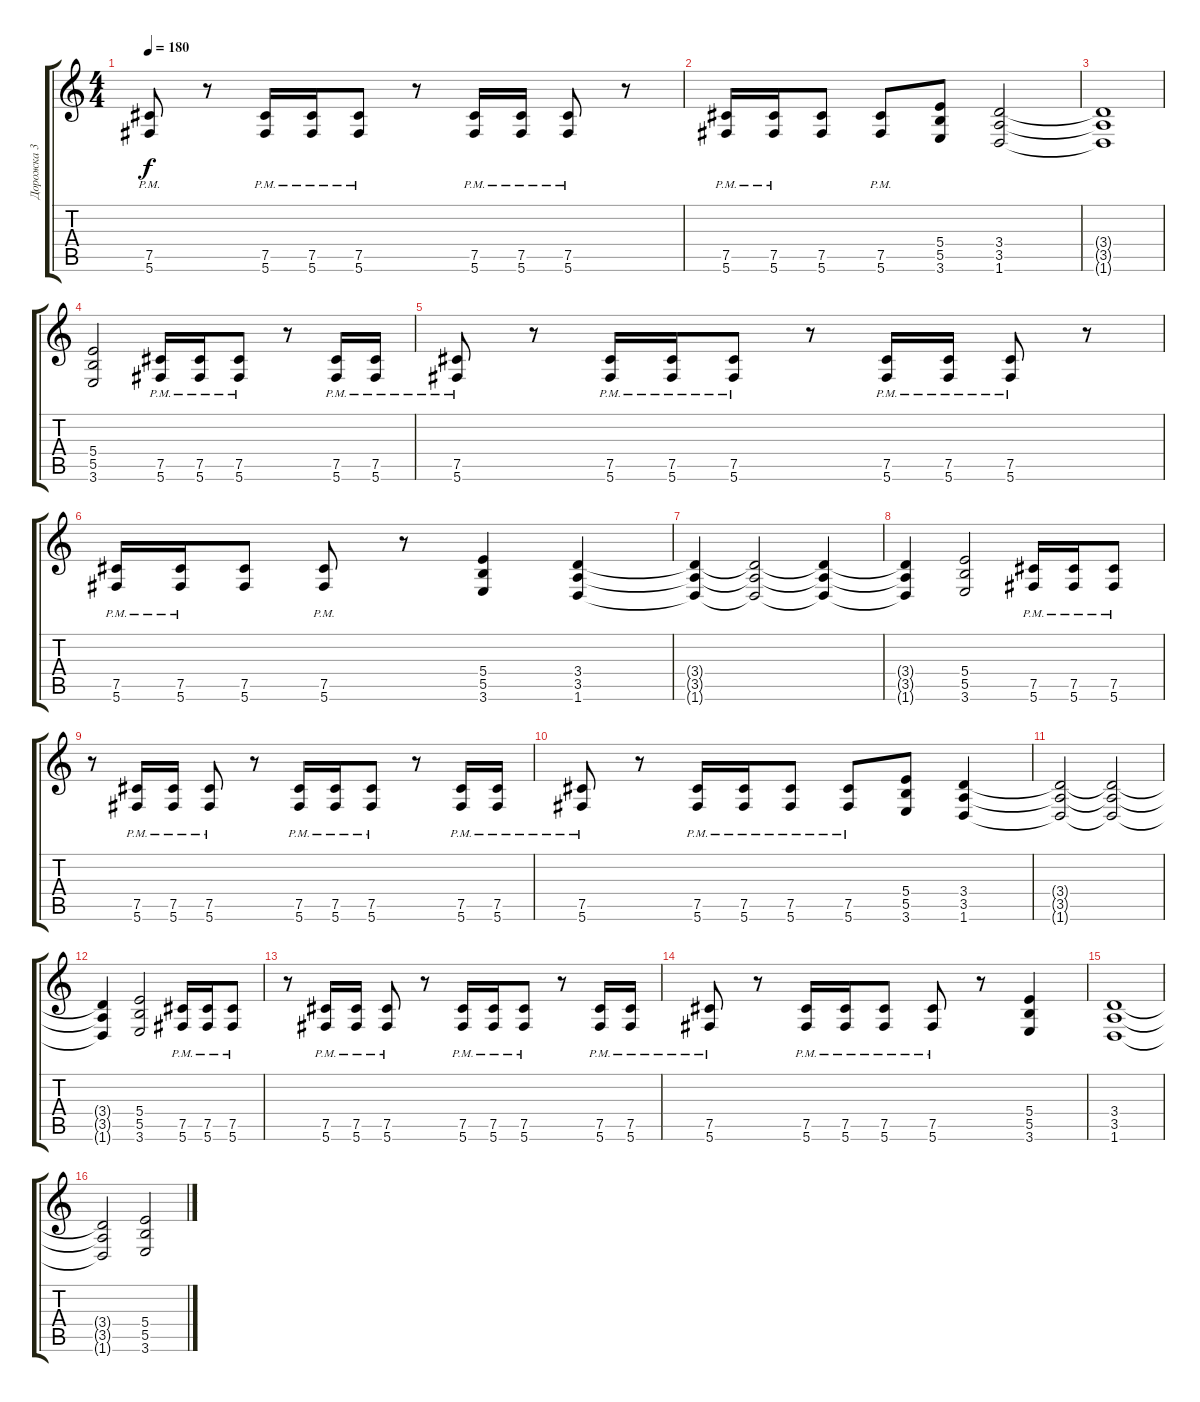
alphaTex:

\track ("Дорожка 3" "Дорожка 3") {instrument overdrivenguitar}
\staff {score tabs}
\tuning (Db4 Ab3 E3 B2 Gb2 Db2) {hide}
\ts (4 4)
\tempo 180
\clef g2
\ks c
(7.5{pm} 5.6{pm}).8{dy f} r.8 (7.5{pm} 5.6{pm}).16 (7.5{pm} 5.6{pm}).16 (7.5{pm} 5.6{pm}).8 r.8 (7.5{pm} 5.6{pm}).16 (7.5{pm} 5.6{pm}).16 (7.5{pm} 5.6{pm}).8 r.8 |
(7.5{pm} 5.6{pm}).16 (7.5{pm} 5.6{pm}).16 (7.5 5.6).8 (7.5{pm} 5.6{pm}).8 (5.4 5.5 3.6).8 (3.4 3.5 1.6).2 |
(3.4{t} 3.5{t} 1.6{t}).1 |
(5.4 5.5 3.6).2 (7.5{pm} 5.6{pm}).16 (7.5{pm} 5.6{pm}).16 (7.5{pm} 5.6{pm}).8 r.8 (7.5{pm} 5.6{pm}).16 (7.5{pm} 5.6{pm}).16 |
(7.5{pm} 5.6{pm}).8 r.8 (7.5{pm} 5.6{pm}).16 (7.5{pm} 5.6{pm}).16 (7.5{pm} 5.6{pm}).8 r.8 (7.5{pm} 5.6{pm}).16 (7.5{pm} 5.6{pm}).16 (7.5{pm} 5.6{pm}).8 r.8 |
(7.5{pm} 5.6{pm}).16 (7.5{pm} 5.6{pm}).16 (7.5 5.6).8 (7.5{pm} 5.6{pm}).8 r.8 (5.4 5.5 3.6).4 (3.4 3.5 1.6).4 |
(3.4{t} 3.5{t} 1.6{t}).4 (3.4{t} 3.5{t} 1.6{t}).2 (3.4{t} 3.5{t} 1.6{t}).4 |
(3.4{t} 3.5{t} 1.6{t}).4 (5.4 5.5 3.6).2 (7.5{pm} 5.6{pm}).16 (7.5{pm} 5.6{pm}).16 (7.5{pm} 5.6{pm}).8 |
r.8 (7.5{pm} 5.6{pm}).16 (7.5{pm} 5.6{pm}).16 (7.5{pm} 5.6{pm}).8 r.8 (7.5{pm} 5.6{pm}).16 (7.5{pm} 5.6{pm}).16 (7.5{pm} 5.6{pm}).8 r.8 (7.5{pm} 5.6{pm}).16 (7.5{pm} 5.6{pm}).16 |
(7.5{pm} 5.6{pm}).8 r.8 (7.5{pm} 5.6{pm}).16 (7.5{pm} 5.6{pm}).16 (7.5{pm} 5.6{pm}).8 (7.5{pm} 5.6{pm}).8 (5.4 5.5 3.6).8 (3.4 3.5 1.6).4 |
(3.4{t} 3.5{t} 1.6{t}).2 (3.4{t} 3.5{t} 1.6{t}).2 |
(3.4{t} 3.5{t} 1.6{t}).4 (5.4 5.5 3.6).2 (7.5{pm} 5.6{pm}).16 (7.5{pm} 5.6{pm}).16 (7.5{pm} 5.6{pm}).8 |
r.8 (7.5{pm} 5.6{pm}).16 (7.5{pm} 5.6{pm}).16 (7.5{pm} 5.6{pm}).8 r.8 (7.5{pm} 5.6{pm}).16 (7.5{pm} 5.6{pm}).16 (7.5{pm} 5.6{pm}).8 r.8 (7.5{pm} 5.6{pm}).16 (7.5{pm} 5.6{pm}).16 |
(7.5{pm} 5.6{pm}).8 r.8 (7.5{pm} 5.6{pm}).16 (7.5{pm} 5.6{pm}).16 (7.5{pm} 5.6{pm}).8 (7.5{pm} 5.6{pm}).8 r.8 (5.4 5.5 3.6).4 |
(3.4 3.5 1.6).1 |
(3.4{t} 3.5{t} 1.6{t}).2 (5.4 5.5 3.6).2
